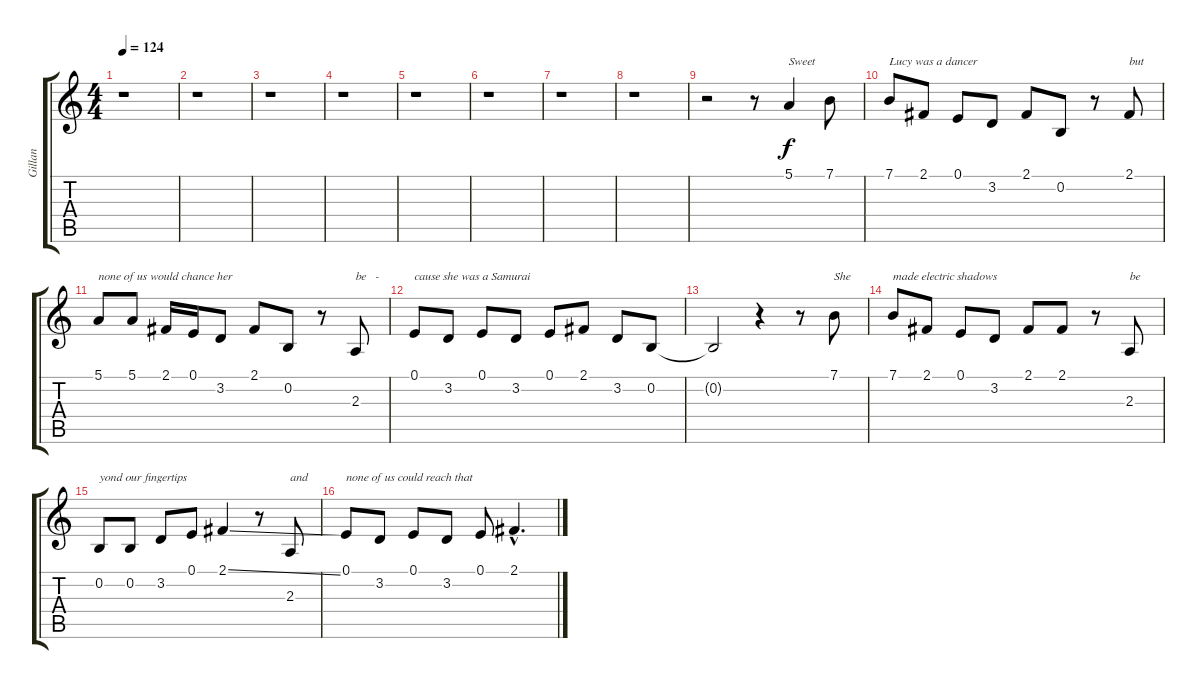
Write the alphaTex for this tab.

\track ("Gillan" "Gillan") {instrument violin}
\staff {score tabs}
\tuning (E4 B3 G3 D3 A2 E2) {hide}
\ts (4 4)
\tempo 124
\clef g2
\ks c
r.1{dy f} |
r.1 |
r.1 |
r.1 |
r.1 |
r.1 |
r.1 |
r.1 |
r.2 r.8 5.1.4{txt "Sweet"} 7.1.8 |
7.1.8{txt "Lucy was a dancer  "} 2.1.8 0.1.8 3.2.8 2.1.8 0.2.8 r.8 2.1.8{txt "but"} |
5.1.8{txt "none of us would chance her"} 5.1.8 2.1.16 0.1.16 3.2.8 2.1.8 0.2.8 r.8 2.3.8{txt "be   -"} |
0.1.8{txt "cause she was a Samurai"} 3.2.8 0.1.8 3.2.8 0.1.8 2.1.8 3.2.8 0.2.8 |
0.2{t}.2 r.4 r.8 7.1.8{txt "She"} |
7.1.8{txt "made electric shadows"} 2.1.8 0.1.8 3.2.8 2.1.8 2.1.8 r.8 2.3.8{txt "be"} |
0.2.8{txt "yond our fingertips"} 0.2.8 3.2.8 0.1.8 2.1{ss}.4 r.8 2.3.8{txt "and"} |
0.1.8{txt "none of us could reach that"} 3.2.8 0.1.8 3.2.8 0.1.8 2.1{hac}.4{d}
